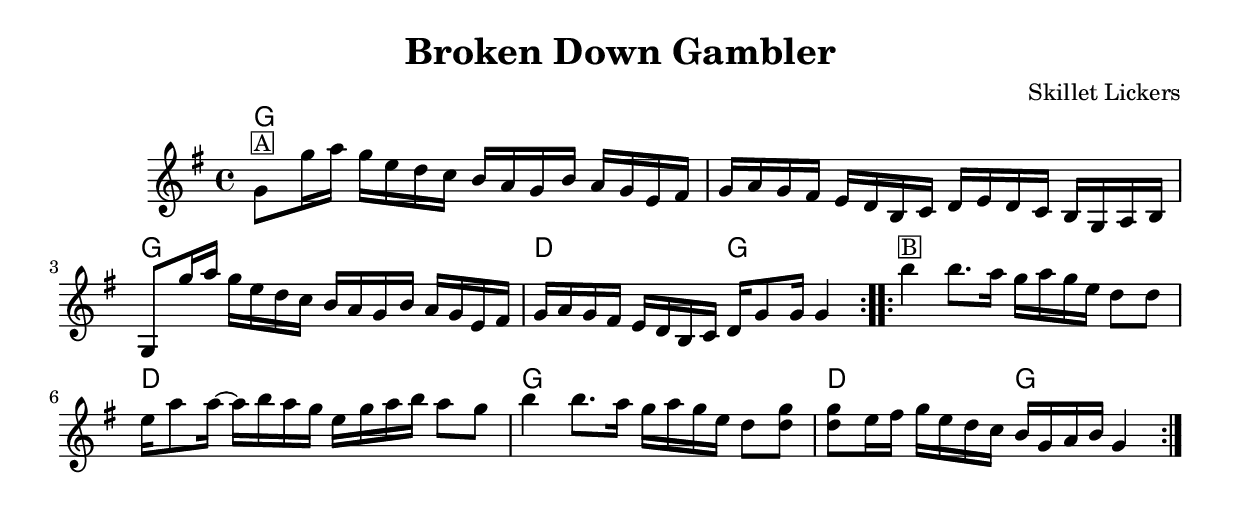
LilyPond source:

\version "2.18.2"
\language "english"

\version "2.18.2"
\language "english"

% Recording: https://www.youtube.com/watch?v=a4qXe592xhU (slightly different version)

brokenDownGamblerMelodyA = \relative c'' {
  \repeat volta 2 {
    | g8^\markup {\box A} g'16 a g e d c b a g b a g e fs
    | g16 a g fs e d b c d e d c b g a b
    | g8 g''16 a g e d c b a g b a g e fs
    | g16 a g fs e d b c d g8 g16 g4
  }
}

brokenDownGamblerMelodyB = \relative c''' {
  \repeat volta 2 {
    | b4^\markup {\box B} b8. a16 g a g e d8 d8
    | e16 a8 a16~ a16 b a g e g a b a8 g8
    | b4 b8. a16 g a g e d8 <d g>
    | <d g>8 e16 fs g e d c b g a b g4
  }
}

brokenDownGamblerMelody = {
  \key g \major
  \time 4/4

  \brokenDownGamblerMelodyA
  \brokenDownGamblerMelodyB
}

brokenDownGamblerHarmonyA = \chordmode {
  \repeat volta 2 {
    | g1
    | g1
    | g1
    | d2 g2
  }
}

brokenDownGamblerHarmonyB = \chordmode {
  \repeat volta 2 {
    | g1
    | d1
    | g1
    | d2 g2
  }
}

brokenDownGamblerHarmony = {
  \brokenDownGamblerHarmonyA
  \brokenDownGamblerHarmonyB
}


\book {
  \header {
    title = "Broken Down Gambler"
    composer = "Skillet Lickers"
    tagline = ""
  }

  \score {
    <<
      \new ChordNames {
        \set chordChanges = ##t
        \brokenDownGamblerHarmony
      }
      \new Staff {
        \clef treble
        \brokenDownGamblerMelody
      }
    >>
    \layout {}
  }
  \score {
    <<
      \unfoldRepeats \brokenDownGamblerMelody
    >>
    \midi {}
  }
}

